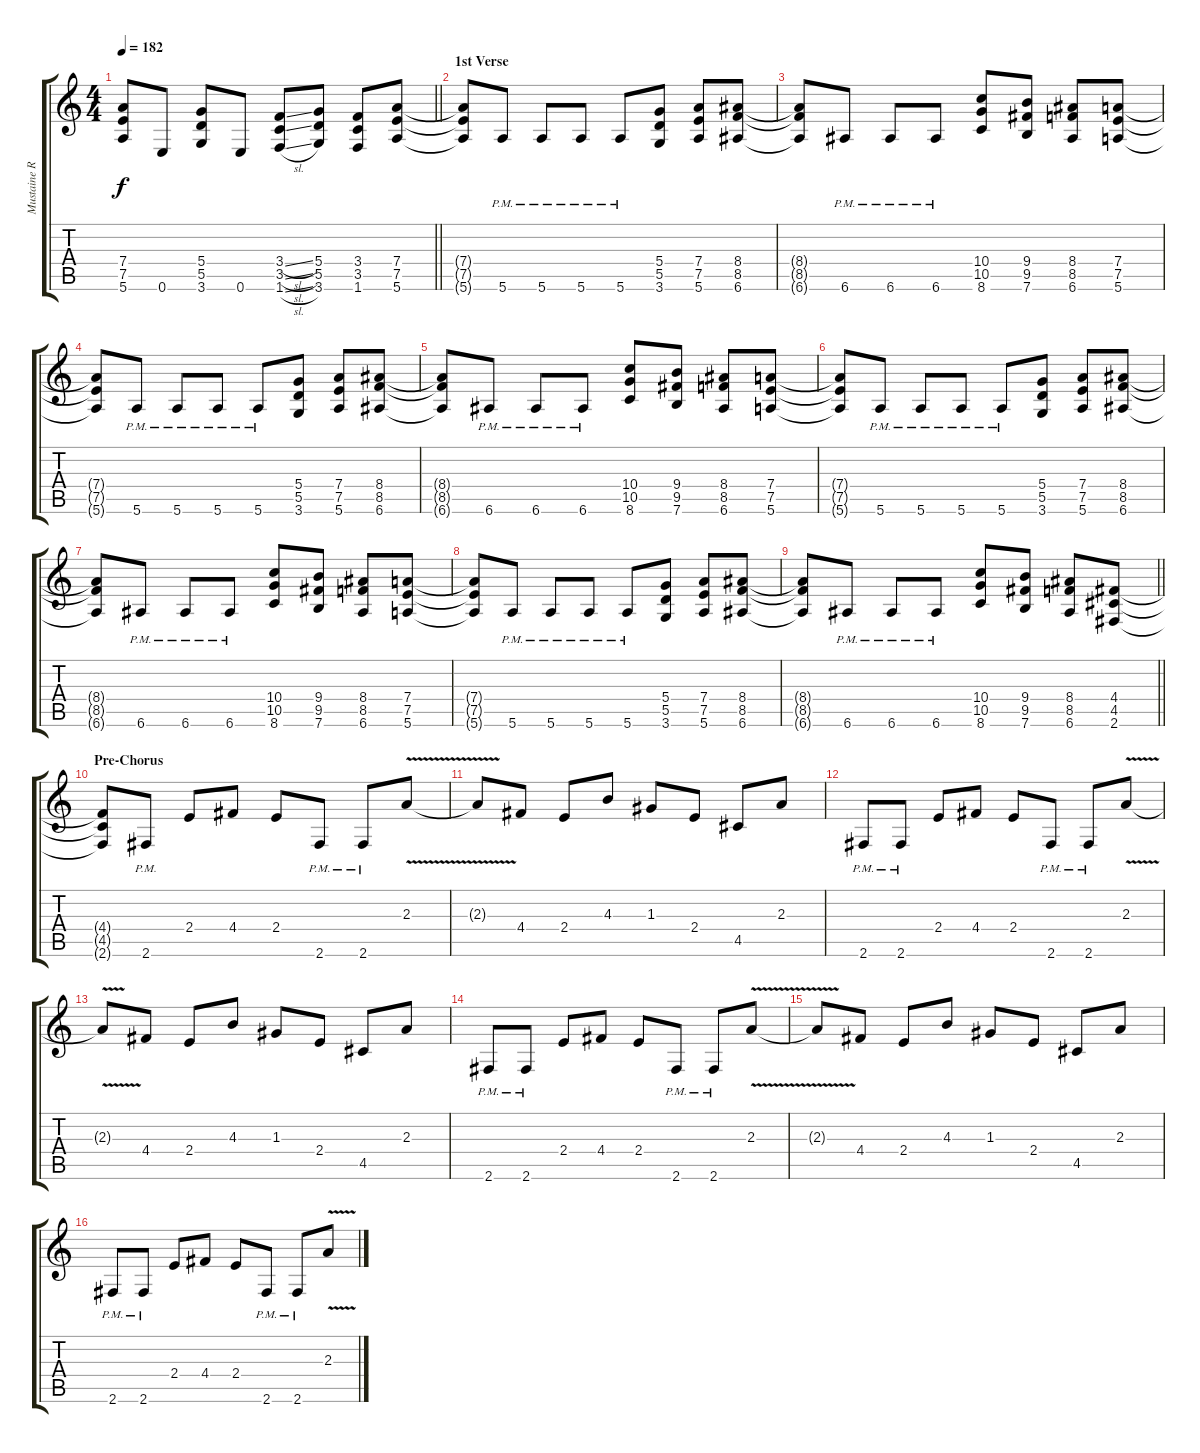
\track ("Mustaine Rhythm" "Mustaine R") {instrument distortionguitar}
\staff {score tabs}
\tuning (E4 B3 G3 D3 A2 E2) {hide}
\ts (4 4)
\tempo 182
\clef g2
\barLineRight lightlight
\ks c
(7.4{t} 7.5{t} 5.6{t}).8{dy f} 0.6.8 (5.4 5.5 3.6).8 0.6.8 (3.4{sl} 3.5{sl} 1.6{sl}).8 (5.4 5.5 3.6).8 (3.4 3.5 1.6).8 (7.4 7.5 5.6).8 |
\section ("" "1st Verse")
(7.4{t} 7.5{t} 5.6{t}).8 5.6{pm}.8 5.6{pm}.8 5.6{pm}.8 5.6{pm}.8 (5.4 5.5 3.6).8 (7.4 7.5 5.6).8 (8.4 8.5 6.6).8 |
(8.4{t} 8.5{t} 6.6{t}).8 6.6{pm}.8 6.6{pm}.8 6.6{pm}.8 (10.4 10.5 8.6).8 (9.4 9.5 7.6).8 (8.4 8.5 6.6).8 (7.4 7.5 5.6).8 |
(7.4{t} 7.5{t} 5.6{t}).8 5.6{pm}.8 5.6{pm}.8 5.6{pm}.8 5.6{pm}.8 (5.4 5.5 3.6).8 (7.4 7.5 5.6).8 (8.4 8.5 6.6).8 |
(8.4{t} 8.5{t} 6.6{t}).8 6.6{pm}.8 6.6{pm}.8 6.6{pm}.8 (10.4 10.5 8.6).8 (9.4 9.5 7.6).8 (8.4 8.5 6.6).8 (7.4 7.5 5.6).8 |
(7.4{t} 7.5{t} 5.6{t}).8 5.6{pm}.8 5.6{pm}.8 5.6{pm}.8 5.6{pm}.8 (5.4 5.5 3.6).8 (7.4 7.5 5.6).8 (8.4 8.5 6.6).8 |
(8.4{t} 8.5{t} 6.6{t}).8 6.6{pm}.8 6.6{pm}.8 6.6{pm}.8 (10.4 10.5 8.6).8 (9.4 9.5 7.6).8 (8.4 8.5 6.6).8 (7.4 7.5 5.6).8 |
(7.4{t} 7.5{t} 5.6{t}).8 5.6{pm}.8 5.6{pm}.8 5.6{pm}.8 5.6{pm}.8 (5.4 5.5 3.6).8 (7.4 7.5 5.6).8 (8.4 8.5 6.6).8 |
\barLineRight lightlight
(8.4{t} 8.5{t} 6.6{t}).8 6.6{pm}.8 6.6{pm}.8 6.6{pm}.8 (10.4 10.5 8.6).8 (9.4 9.5 7.6).8 (8.4 8.5 6.6).8 (4.4 4.5 2.6).8 |
\section ("" "Pre-Chorus")
(4.4{t} 4.5{t} 2.6{t}).8 2.6{pm}.8 2.4.8 4.4.8 2.4.8 2.6{pm}.8 2.6{pm}.8 2.3{v}.8 |
2.3{t}.8 4.4.8 2.4.8 4.3.8 1.3.8 2.4.8 4.5.8 2.3.8 |
2.6{pm}.8 2.6{pm}.8 2.4.8 4.4.8 2.4.8 2.6{pm}.8 2.6{pm}.8 2.3{v}.8 |
2.3{t}.8 4.4.8 2.4.8 4.3.8 1.3.8 2.4.8 4.5.8 2.3.8 |
2.6{pm}.8 2.6{pm}.8 2.4.8 4.4.8 2.4.8 2.6{pm}.8 2.6{pm}.8 2.3{v}.8 |
2.3{t}.8 4.4.8 2.4.8 4.3.8 1.3.8 2.4.8 4.5.8 2.3.8 |
2.6{pm}.8 2.6{pm}.8 2.4.8 4.4.8 2.4.8 2.6{pm}.8 2.6{pm}.8 2.3{v}.8
